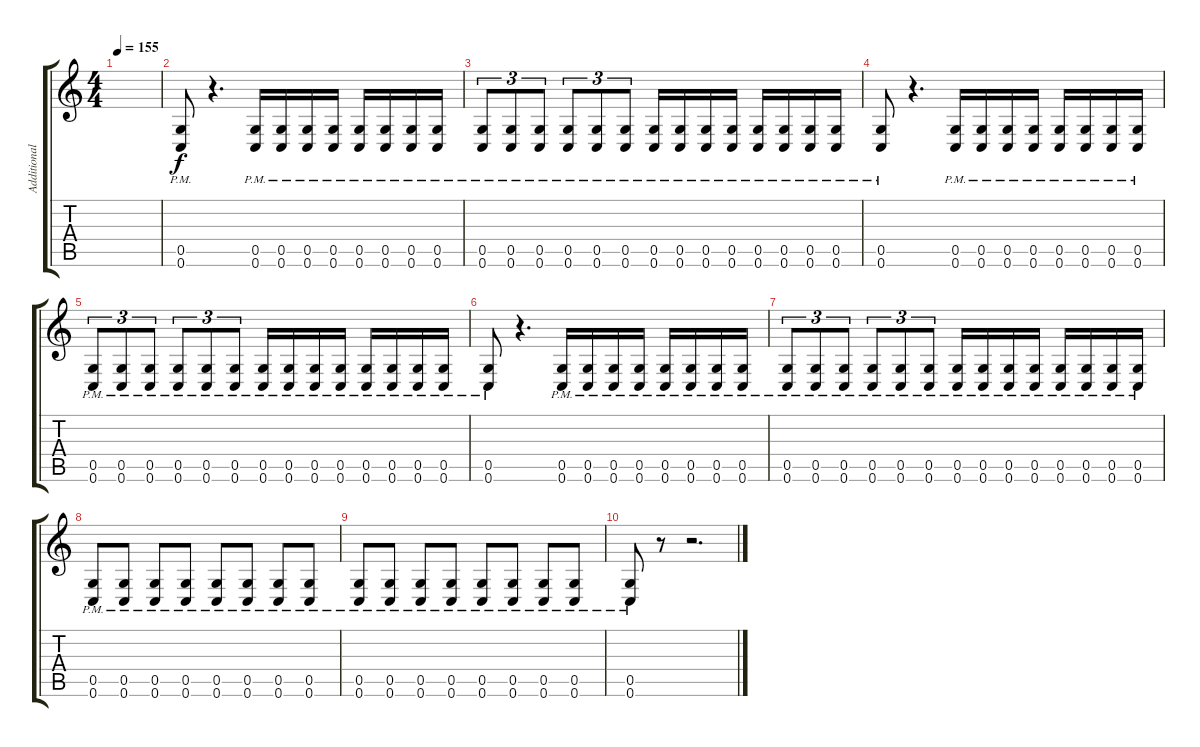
\track ("Additional Guitar 1" "Additional") {instrument distortionguitar}
\staff {score tabs}
\tuning (D4 A3 F3 C3 G2 C2) {hide}
\ts (4 4)
\tempo 155
\clef g2
\ks c
|
(0.5{pm} 0.6{pm}).8 r.4{d} (0.5{pm} 0.6{pm}).16 (0.5{pm} 0.6{pm}).16 (0.5{pm} 0.6{pm}).16 (0.5{pm} 0.6{pm}).16 (0.5{pm} 0.6{pm}).16 (0.5{pm} 0.6{pm}).16 (0.5{pm} 0.6{pm}).16 (0.5{pm} 0.6{pm}).16 |
(0.5{pm} 0.6{pm}).8{tu (3 2)} (0.5{pm} 0.6{pm}).8{tu (3 2)} (0.5{pm} 0.6{pm}).8{tu (3 2)} (0.5{pm} 0.6{pm}).8{tu (3 2)} (0.5{pm} 0.6{pm}).8{tu (3 2)} (0.5{pm} 0.6{pm}).8{tu (3 2)} (0.5{pm} 0.6{pm}).16 (0.5{pm} 0.6{pm}).16 (0.5{pm} 0.6{pm}).16 (0.5{pm} 0.6{pm}).16 (0.5{pm} 0.6{pm}).16 (0.5{pm} 0.6{pm}).16 (0.5{pm} 0.6{pm}).16 (0.5{pm} 0.6{pm}).16 |
(0.5{pm} 0.6{pm}).8 r.4{d} (0.5{pm} 0.6{pm}).16 (0.5{pm} 0.6{pm}).16 (0.5{pm} 0.6{pm}).16 (0.5{pm} 0.6{pm}).16 (0.5{pm} 0.6{pm}).16 (0.5{pm} 0.6{pm}).16 (0.5{pm} 0.6{pm}).16 (0.5{pm} 0.6{pm}).16 |
(0.5{pm} 0.6{pm}).8{tu (3 2)} (0.5{pm} 0.6{pm}).8{tu (3 2)} (0.5{pm} 0.6{pm}).8{tu (3 2)} (0.5{pm} 0.6{pm}).8{tu (3 2)} (0.5{pm} 0.6{pm}).8{tu (3 2)} (0.5{pm} 0.6{pm}).8{tu (3 2)} (0.5{pm} 0.6{pm}).16 (0.5{pm} 0.6{pm}).16 (0.5{pm} 0.6{pm}).16 (0.5{pm} 0.6{pm}).16 (0.5{pm} 0.6{pm}).16 (0.5{pm} 0.6{pm}).16 (0.5{pm} 0.6{pm}).16 (0.5{pm} 0.6{pm}).16 |
(0.5{pm} 0.6{pm}).8 r.4{d} (0.5{pm} 0.6{pm}).16 (0.5{pm} 0.6{pm}).16 (0.5{pm} 0.6{pm}).16 (0.5{pm} 0.6{pm}).16 (0.5{pm} 0.6{pm}).16 (0.5{pm} 0.6{pm}).16 (0.5{pm} 0.6{pm}).16 (0.5{pm} 0.6{pm}).16 |
(0.5{pm} 0.6{pm}).8{tu (3 2)} (0.5{pm} 0.6{pm}).8{tu (3 2)} (0.5{pm} 0.6{pm}).8{tu (3 2)} (0.5{pm} 0.6{pm}).8{tu (3 2)} (0.5{pm} 0.6{pm}).8{tu (3 2)} (0.5{pm} 0.6{pm}).8{tu (3 2)} (0.5{pm} 0.6{pm}).16 (0.5{pm} 0.6{pm}).16 (0.5{pm} 0.6{pm}).16 (0.5{pm} 0.6{pm}).16 (0.5{pm} 0.6{pm}).16 (0.5{pm} 0.6{pm}).16 (0.5{pm} 0.6{pm}).16 (0.5{pm} 0.6{pm}).16 |
(0.5{pm} 0.6{pm}).8 (0.5{pm} 0.6{pm}).8 (0.5{pm} 0.6{pm}).8 (0.5{pm} 0.6{pm}).8 (0.5{pm} 0.6{pm}).8 (0.5{pm} 0.6{pm}).8 (0.5{pm} 0.6{pm}).8 (0.5{pm} 0.6{pm}).8 |
(0.5{pm} 0.6{pm}).8 (0.5{pm} 0.6{pm}).8 (0.5{pm} 0.6{pm}).8 (0.5{pm} 0.6{pm}).8 (0.5{pm} 0.6{pm}).8 (0.5{pm} 0.6{pm}).8 (0.5{pm} 0.6{pm}).8 (0.5{pm} 0.6{pm}).8 |
(0.5{pm} 0.6{pm}).8 r.8 r.2{d}
